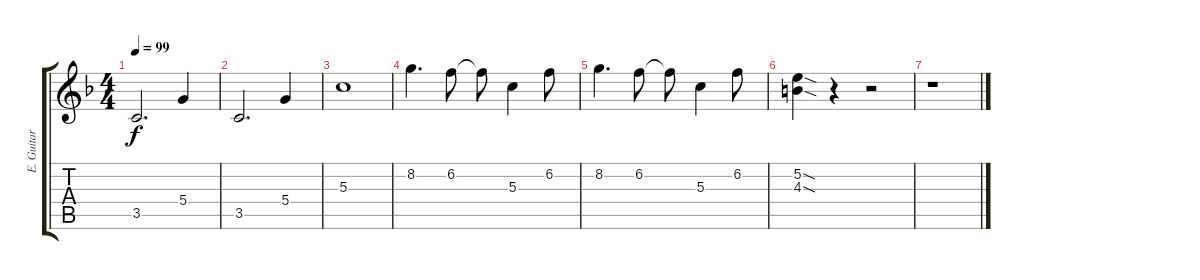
\track ("E. Guitar" "E. Guitar") {instrument electricguitarclean}
\staff {score tabs}
\tuning (E4 B3 G3 D3 A2 E2) {hide}
\ts (4 4)
\tempo 99
\clef g2
\ks f
3.5.2{d dy f} 5.4.4 |
3.5.2{d} 5.4.4 |
5.3.1 |
8.2.4{d} 6.2.8 6.2{t}.8 5.3.4 6.2.8 |
8.2.4{d} 6.2.8 6.2{t}.8 5.3.4 6.2.8 |
(5.2{sod} 4.3{sod}).4 r.4 r.2 |
r.1
